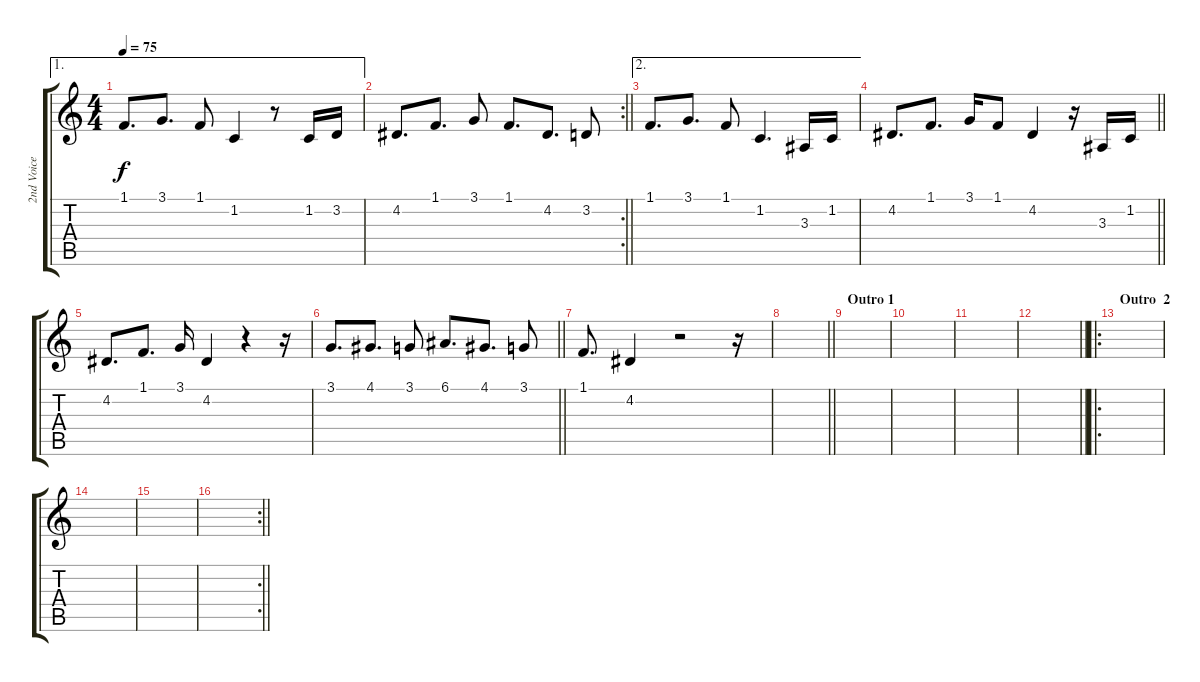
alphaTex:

\track ("2nd Voice" "2nd Voice") {instrument lead2sawtooth}
\staff {score tabs}
\tuning (E4 B3 G3 D3 A2 E2) {hide}
\ae 1
\ts (4 4)
\tempo 75
\clef g2
\ks c
1.1.8{d dy f} 3.1.8{d} 1.1.8 1.2.4 r.8 1.2.16 3.2.16 |
\rc 2
\barLineRight lightlight
4.2.8{d} 1.1.8{d} 3.1.8 1.1.8{d} 4.2.8{d} 3.2.8 |
\ae 2
1.1.8{d} 3.1.8{d} 1.1.8 1.2.4{d} 3.3.16 1.2.16 |
\barLineRight lightlight
4.2.8{d} 1.1.8{d} 3.1.16 1.1.8 4.2.4 r.16 3.3.16 1.2.16 |
4.2.8{d} 1.1.8{d} 3.1.16 4.2.4 r.4 r.16 |
\barLineRight lightlight
3.1.8{d} 4.1.8{d} 3.1.8 6.1.8{d} 4.1.8{d} 3.1.8 |
1.1.8{d} 4.2.4 r.2 r.16 |
\barLineRight lightlight
|
\section ("" "Outro 1")
|
|
|
\barLineRight lightlight
|
\ro
\section ("" "Outro  2")
|
|
|
\rc 2
\barLineRight lightlight
